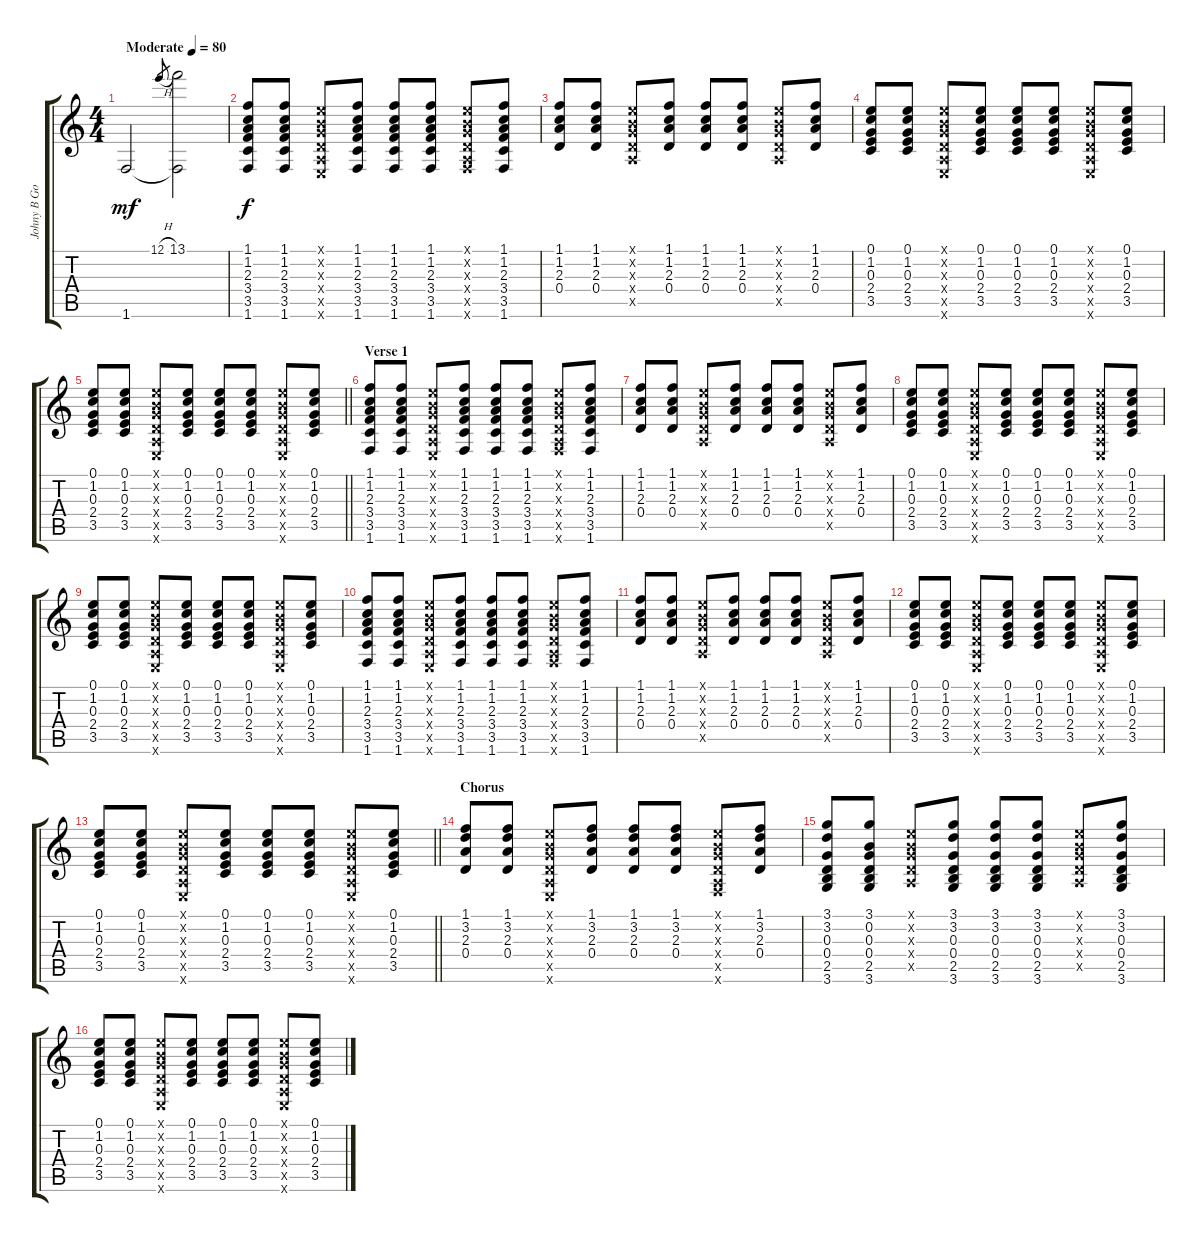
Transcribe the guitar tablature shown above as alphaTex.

\track ("Johny B Goode" "Johny B Go") {instrument acousticguitarnylon}
\staff {score tabs}
\tuning (E4 B3 G3 D3 A2 E2) {hide}
\ts (4 4)
\tempo (80 "Moderate")
\clef g2
\ks c
1.6.2{dy mf instrument acousticguitarnylon} 12.1{h}.8{gr} (13.1 1.6{t}).2 |
(1.1 1.2 2.3 3.4 3.5 1.6).8{dy f} (1.1 1.2 2.3 3.4 3.5 1.6).8 (0.1{x} 0.2{x} 0.3{x} 0.4{x} 0.5{x} 0.6{x}).8 (1.1 1.2 2.3 3.4 3.5 1.6).8 (1.1 1.2 2.3 3.4 3.5 1.6).8 (1.1 1.2 2.3 3.4 3.5 1.6).8 (0.1{x} 0.2{x} 0.3{x} 0.4{x} 0.5{x} 1.6{x}).8 (1.1 1.2 2.3 3.4 3.5 1.6).8 |
(1.1 1.2 2.3 0.4).8 (1.1 1.2 2.3 0.4).8 (0.1{x} 0.2{x} 0.3{x} 0.4{x} 0.5{x}).8 (1.1 1.2 2.3 0.4).8 (1.1 1.2 2.3 0.4).8 (1.1 1.2 2.3 0.4).8 (0.1{x} 0.2{x} 0.3{x} 0.4{x} 0.5{x}).8 (1.1 1.2 2.3 0.4).8 |
(0.1 1.2 0.3 2.4 3.5).8 (0.1 1.2 0.3 2.4 3.5).8 (0.1{x} 0.2{x} 0.3{x} 0.4{x} 0.5{x} 0.6{x}).8 (0.1 1.2 0.3 2.4 3.5).8 (0.1 1.2 0.3 2.4 3.5).8 (0.1 1.2 0.3 2.4 3.5).8 (0.1{x} 0.2{x} 0.3{x} 0.4{x} 0.5{x} 0.6{x}).8 (0.1 1.2 0.3 2.4 3.5).8 |
\barLineRight lightlight
(0.1 1.2 0.3 2.4 3.5).8 (0.1 1.2 0.3 2.4 3.5).8 (0.1{x} 0.2{x} 0.3{x} 0.4{x} 0.5{x} 0.6{x}).8 (0.1 1.2 0.3 2.4 3.5).8 (0.1 1.2 0.3 2.4 3.5).8 (0.1 1.2 0.3 2.4 3.5).8 (0.1{x} 0.2{x} 0.3{x} 0.4{x} 0.5{x} 0.6{x}).8 (0.1 1.2 0.3 2.4 3.5).8 |
\section ("" "Verse 1")
(1.1 1.2 2.3 3.4 3.5 1.6).8 (1.1 1.2 2.3 3.4 3.5 1.6).8 (0.1{x} 0.2{x} 0.3{x} 0.4{x} 0.5{x} 0.6{x}).8 (1.1 1.2 2.3 3.4 3.5 1.6).8 (1.1 1.2 2.3 3.4 3.5 1.6).8 (1.1 1.2 2.3 3.4 3.5 1.6).8 (0.1{x} 0.2{x} 0.3{x} 0.4{x} 0.5{x} 1.6{x}).8 (1.1 1.2 2.3 3.4 3.5 1.6).8 |
(1.1 1.2 2.3 0.4).8 (1.1 1.2 2.3 0.4).8 (0.1{x} 0.2{x} 0.3{x} 0.4{x} 0.5{x}).8 (1.1 1.2 2.3 0.4).8 (1.1 1.2 2.3 0.4).8 (1.1 1.2 2.3 0.4).8 (0.1{x} 0.2{x} 0.3{x} 0.4{x} 0.5{x}).8 (1.1 1.2 2.3 0.4).8 |
(0.1 1.2 0.3 2.4 3.5).8 (0.1 1.2 0.3 2.4 3.5).8 (0.1{x} 0.2{x} 0.3{x} 0.4{x} 0.5{x} 0.6{x}).8 (0.1 1.2 0.3 2.4 3.5).8 (0.1 1.2 0.3 2.4 3.5).8 (0.1 1.2 0.3 2.4 3.5).8 (0.1{x} 0.2{x} 0.3{x} 0.4{x} 0.5{x} 0.6{x}).8 (0.1 1.2 0.3 2.4 3.5).8 |
(0.1 1.2 0.3 2.4 3.5).8 (0.1 1.2 0.3 2.4 3.5).8 (0.1{x} 0.2{x} 0.3{x} 0.4{x} 0.5{x} 0.6{x}).8 (0.1 1.2 0.3 2.4 3.5).8 (0.1 1.2 0.3 2.4 3.5).8 (0.1 1.2 0.3 2.4 3.5).8 (0.1{x} 0.2{x} 0.3{x} 0.4{x} 0.5{x} 0.6{x}).8 (0.1 1.2 0.3 2.4 3.5).8 |
(1.1 1.2 2.3 3.4 3.5 1.6).8 (1.1 1.2 2.3 3.4 3.5 1.6).8 (0.1{x} 0.2{x} 0.3{x} 0.4{x} 0.5{x} 0.6{x}).8 (1.1 1.2 2.3 3.4 3.5 1.6).8 (1.1 1.2 2.3 3.4 3.5 1.6).8 (1.1 1.2 2.3 3.4 3.5 1.6).8 (0.1{x} 0.2{x} 0.3{x} 0.4{x} 0.5{x} 1.6{x}).8 (1.1 1.2 2.3 3.4 3.5 1.6).8 |
(1.1 1.2 2.3 0.4).8 (1.1 1.2 2.3 0.4).8 (0.1{x} 0.2{x} 0.3{x} 0.4{x} 0.5{x}).8 (1.1 1.2 2.3 0.4).8 (1.1 1.2 2.3 0.4).8 (1.1 1.2 2.3 0.4).8 (0.1{x} 0.2{x} 0.3{x} 0.4{x} 0.5{x}).8 (1.1 1.2 2.3 0.4).8 |
(0.1 1.2 0.3 2.4 3.5).8 (0.1 1.2 0.3 2.4 3.5).8 (0.1{x} 0.2{x} 0.3{x} 0.4{x} 0.5{x} 0.6{x}).8 (0.1 1.2 0.3 2.4 3.5).8 (0.1 1.2 0.3 2.4 3.5).8 (0.1 1.2 0.3 2.4 3.5).8 (0.1{x} 0.2{x} 0.3{x} 0.4{x} 0.5{x} 0.6{x}).8 (0.1 1.2 0.3 2.4 3.5).8 |
\barLineRight lightlight
(0.1 1.2 0.3 2.4 3.5).8 (0.1 1.2 0.3 2.4 3.5).8 (0.1{x} 0.2{x} 0.3{x} 0.4{x} 0.5{x} 0.6{x}).8 (0.1 1.2 0.3 2.4 3.5).8 (0.1 1.2 0.3 2.4 3.5).8 (0.1 1.2 0.3 2.4 3.5).8 (0.1{x} 0.2{x} 0.3{x} 0.4{x} 0.5{x} 0.6{x}).8 (0.1 1.2 0.3 2.4 3.5).8 |
\section ("" "Chorus")
(1.1 3.2 2.3 0.4).8 (1.1 3.2 2.3 0.4).8 (0.1{x} 0.2{x} 0.3{x} 0.4{x} 0.5{x} 0.6{x}).8 (1.1 3.2 2.3 0.4).8 (1.1 3.2 2.3 0.4).8 (1.1 3.2 2.3 0.4).8 (0.1{x} 0.2{x} 0.3{x} 0.4{x} 0.5{x} 1.6{x}).8 (1.1 3.2 2.3 0.4).8 |
(3.1 3.2 0.3 0.4 2.5 3.6).8 (3.1 0.2 0.3 0.4 2.5 3.6).8 (0.1{x} 0.2{x} 0.3{x} 0.4{x} 0.5{x}).8 (3.1 3.2 0.3 0.4 2.5 3.6).8 (3.1 3.2 0.3 0.4 2.5 3.6).8 (3.1 3.2 0.3 0.4 2.5 3.6).8 (0.1{x} 0.2{x} 0.3{x} 0.4{x} 0.5{x}).8 (3.1 3.2 0.3 0.4 2.5 3.6).8 |
(0.1 1.2 0.3 2.4 3.5).8 (0.1 1.2 0.3 2.4 3.5).8 (0.1{x} 0.2{x} 0.3{x} 0.4{x} 0.5{x} 0.6{x}).8 (0.1 1.2 0.3 2.4 3.5).8 (0.1 1.2 0.3 2.4 3.5).8 (0.1 1.2 0.3 2.4 3.5).8 (0.1{x} 0.2{x} 0.3{x} 0.4{x} 0.5{x} 0.6{x}).8 (0.1 1.2 0.3 2.4 3.5).8
